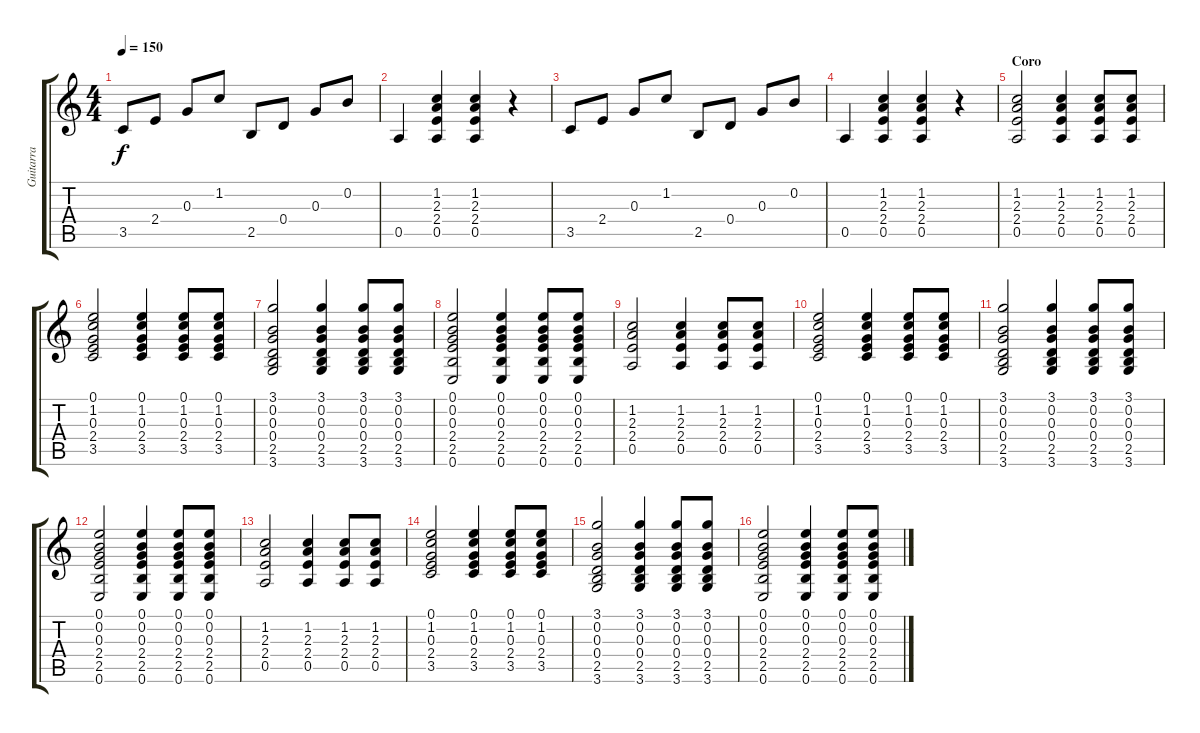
\track ("Guitarra" "Guitarra") {instrument acousticguitarsteel}
\staff {score tabs}
\tuning (E4 B3 G3 D3 A2 E2) {hide}
\ts (4 4)
\section ("" "")
\tempo 150
\clef g2
\ks c
3.5.8{dy f} 2.4.8 0.3.8 1.2.8 2.5.8 0.4.8 0.3.8 0.2.8 |
0.5.4 (1.2 2.3 2.4 0.5).4 (1.2 2.3 2.4 0.5).4 r.4 |
3.5.8 2.4.8 0.3.8 1.2.8 2.5.8 0.4.8 0.3.8 0.2.8 |
0.5.4 (1.2 2.3 2.4 0.5).4 (1.2 2.3 2.4 0.5).4 r.4 |
\section ("" "Coro")
(1.2 2.3 2.4 0.5).2{volume 13} (1.2 2.3 2.4 0.5).4 (1.2 2.3 2.4 0.5).8 (1.2 2.3 2.4 0.5).8 |
(0.1 1.2 0.3 2.4 3.5).2 (0.1 1.2 0.3 2.4 3.5).4 (0.1 1.2 0.3 2.4 3.5).8 (0.1 1.2 0.3 2.4 3.5).8 |
(3.1 0.2 0.3 0.4 2.5 3.6).2 (3.1 0.2 0.3 0.4 2.5 3.6).4 (3.1 0.2 0.3 0.4 2.5 3.6).8 (3.1 0.2 0.3 0.4 2.5 3.6).8 |
(0.1 0.2 0.3 2.4 2.5 0.6).2 (0.1 0.2 0.3 2.4 2.5 0.6).4 (0.1 0.2 0.3 2.4 2.5 0.6).8 (0.1 0.2 0.3 2.4 2.5 0.6).8 |
(1.2 2.3 2.4 0.5).2 (1.2 2.3 2.4 0.5).4 (1.2 2.3 2.4 0.5).8 (1.2 2.3 2.4 0.5).8 |
(0.1 1.2 0.3 2.4 3.5).2 (0.1 1.2 0.3 2.4 3.5).4 (0.1 1.2 0.3 2.4 3.5).8 (0.1 1.2 0.3 2.4 3.5).8 |
(3.1 0.2 0.3 0.4 2.5 3.6).2 (3.1 0.2 0.3 0.4 2.5 3.6).4 (3.1 0.2 0.3 0.4 2.5 3.6).8 (3.1 0.2 0.3 0.4 2.5 3.6).8 |
(0.1 0.2 0.3 2.4 2.5 0.6).2 (0.1 0.2 0.3 2.4 2.5 0.6).4 (0.1 0.2 0.3 2.4 2.5 0.6).8 (0.1 0.2 0.3 2.4 2.5 0.6).8 |
(1.2 2.3 2.4 0.5).2{volume 13} (1.2 2.3 2.4 0.5).4 (1.2 2.3 2.4 0.5).8 (1.2 2.3 2.4 0.5).8 |
(0.1 1.2 0.3 2.4 3.5).2 (0.1 1.2 0.3 2.4 3.5).4 (0.1 1.2 0.3 2.4 3.5).8 (0.1 1.2 0.3 2.4 3.5).8 |
(3.1 0.2 0.3 0.4 2.5 3.6).2 (3.1 0.2 0.3 0.4 2.5 3.6).4 (3.1 0.2 0.3 0.4 2.5 3.6).8 (3.1 0.2 0.3 0.4 2.5 3.6).8 |
(0.1 0.2 0.3 2.4 2.5 0.6).2 (0.1 0.2 0.3 2.4 2.5 0.6).4 (0.1 0.2 0.3 2.4 2.5 0.6).8 (0.1 0.2 0.3 2.4 2.5 0.6).8
